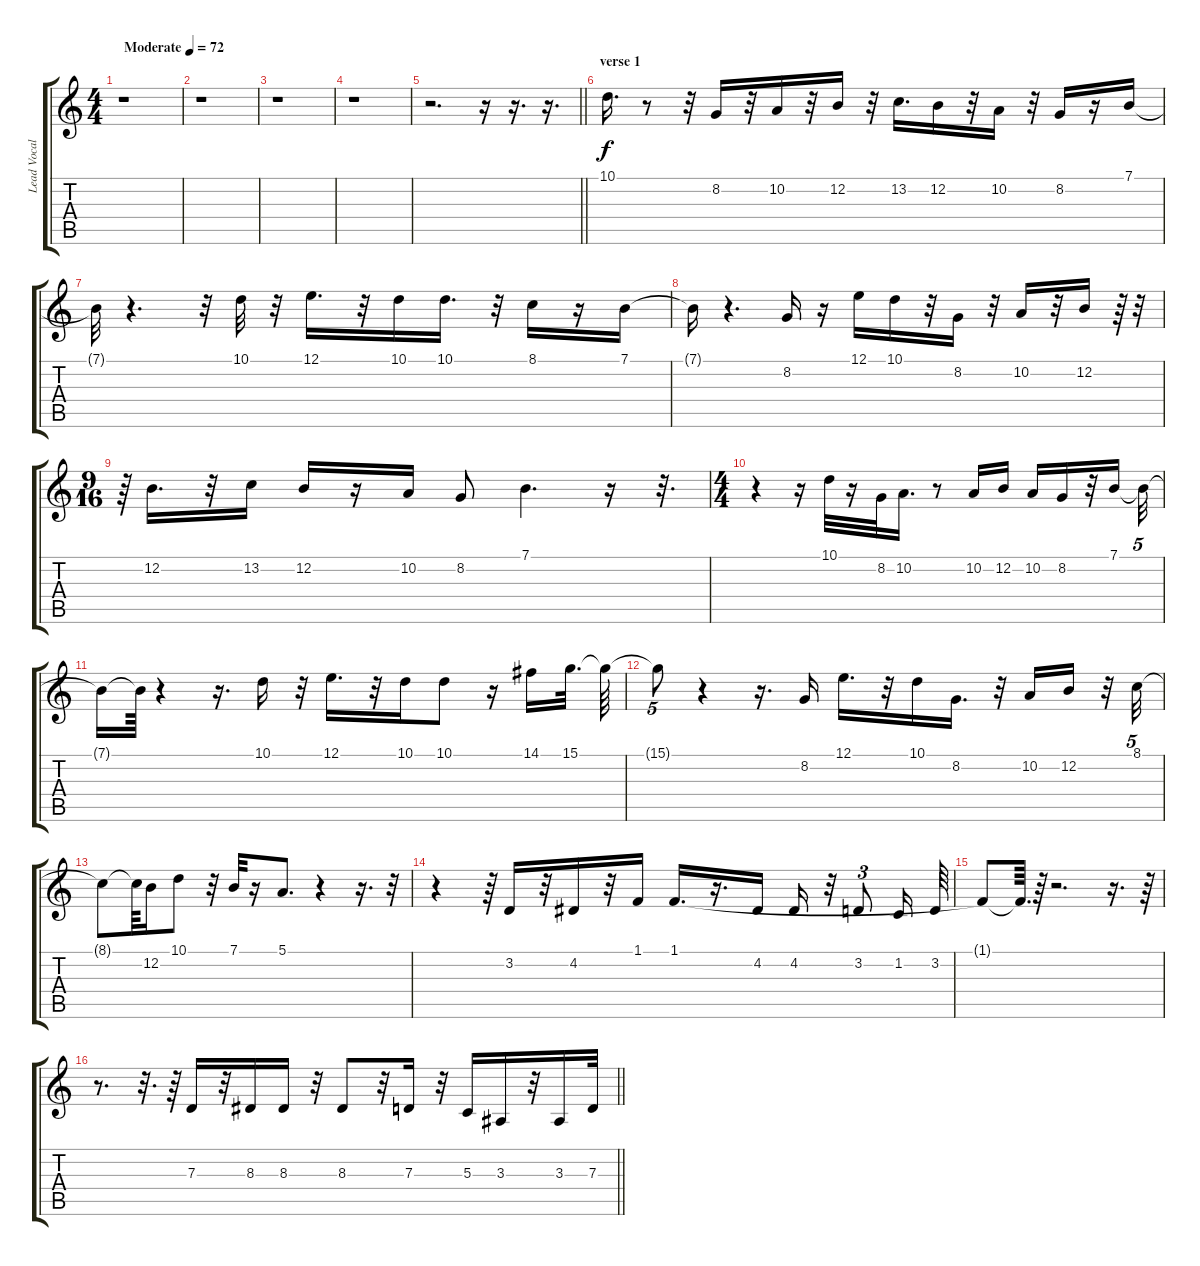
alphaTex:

\track ("Lead Vocals" "Lead Vocal") {instrument flute}
\staff {score tabs}
\tuning (E4 B3 G3 D3 A2 E2) {hide}
\ts (4 4)
\tempo (72 "Moderate")
\clef g2
\ks c
r.1{dy f instrument flute} |
r.1 |
r.1 |
r.1 |
\barLineRight lightlight
r.2{d} r.16 r.16{d} r.16{d} |
\section ("" "verse 1")
10.1.16{d} r.8 r.32 8.2.16 r.32 10.2.16 r.32 12.2.16 r.32 13.2.16{d} 12.2.16 r.32 10.2.16 r.32 8.2.16 r.16 7.1.16 |
7.1{t}.32 r.4{d} r.32 10.1.32 r.32 12.1.16{d} r.32 10.1.16 10.1.16{d} r.32 8.1.16 r.16 7.1.16 |
7.1{t}.16 r.4{d} 8.2.16 r.16 12.1.16 10.1.16 r.32 8.2.16 r.32 10.2.16 r.32 12.2.16 r.64 r.32{tu (5 4)} |
\ts (9 16)
r.64 12.2.16{d} r.32 13.2.16 12.2.16 r.16 10.2.16 8.2.8 7.1.4{d} r.16 r.32{d} |
\ts (4 4)
r.4 r.16 10.1.32 r.16 8.2.32 10.2.16{d} r.8 10.2.16 12.2.16 10.2.16 8.2.16 r.32 7.1.16 7.1{t}.32{tu (5 4)} |
7.1{t}.16 7.1{t}.64 r.4 r.16{d} 10.1.16 r.32 12.1.16{d} r.32 10.1.16 10.1.8 r.16 14.1.16 15.1.32{d} 15.1{t}.64 |
15.1{t}.8{tu (5 4)} r.4 r.16{d} 8.2.16 12.1.16{d} r.32 10.1.16 8.2.16{d} r.32 10.2.16 12.2.16 r.32 8.1.32{tu (5 4)} |
8.1{t}.8 8.1{t}.64 12.2.16 10.1.8 r.32 7.1.32 r.16 5.1.8{d} r.4 r.16{d} r.32{tu (5 4)} |
r.4 r.64 3.2.16 r.32 4.2.16 r.32 1.1.16 1.1.16{d} r.16{d} 4.2.16 4.2.16 r.32 3.2.8{tu (3 2)} 1.2.16 3.2.64 |
1.1{t}.8 1.1{t}.64{d} r.64 r.2{d} r.16{d} r.64 |
\barLineRight lightlight
r.8{d} r.32{d} r.64 7.3.16 r.32 8.3.16 8.3.16 r.32 8.3.8 r.32 7.3.16 r.32 5.3.16 3.3.16 r.32 3.3.16 7.3.32
